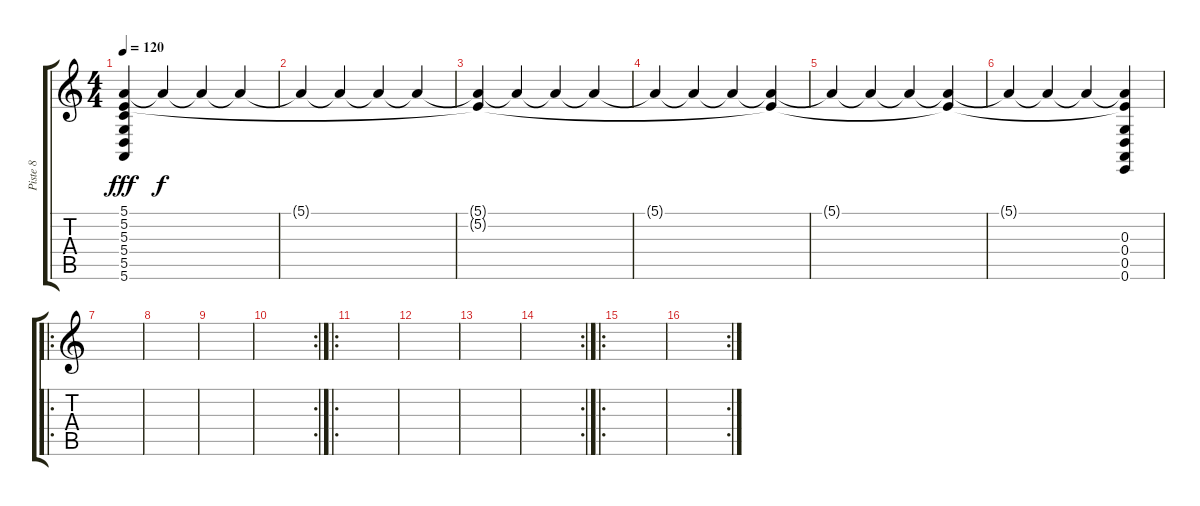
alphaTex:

\track ("Piste 8" "Piste 8") {instrument applause}
\staff {score tabs}
\tuning (E4 B3 G3 D3 A2 E2) {hide}
\ts (4 4)
\tempo 120
\clef g2
\ks c
(5.1 5.2 5.3 5.4 5.5 5.6).4{dy fff instrument applause} 5.1{t}.4{dy f} 5.1{t}.4 5.1{t}.4 |
5.1{t}.4 5.1{t}.4 5.1{t}.4 5.1{t}.4 |
(5.1{t} 5.2{t}).4 5.1{t}.4 5.1{t}.4 5.1{t}.4 |
5.1{t}.4 5.1{t}.4 5.1{t}.4 (5.1{t} 5.2{t}).4 |
5.1{t}.4 5.1{t}.4 5.1{t}.4 (5.1{t} 5.2{t}).4 |
5.1{t}.4 5.1{t}.4 5.1{t}.4 (5.1{t} 5.2{t} 0.3 0.4 0.5 0.6).4 |
\ro
|
|
|
\rc 2
|
\ro
|
|
|
\rc 2
|
\ro
|
\rc 2
